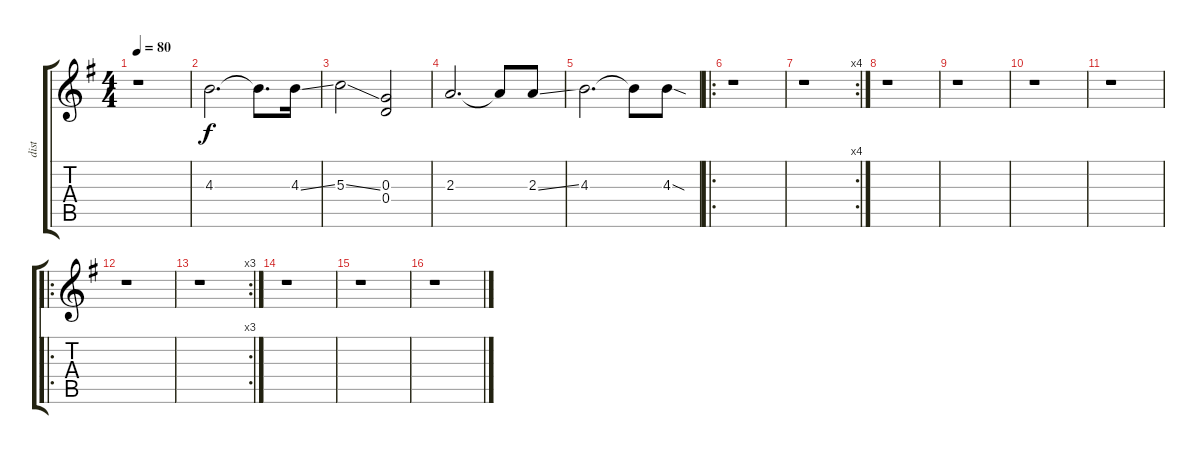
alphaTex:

\track ("dist" "dist") {instrument distortionguitar}
\staff {score tabs}
\tuning (E4 B3 G3 D3 A2 E2) {hide}
\ts (4 4)
\tempo 80
\clef g2
\ks g
r.1{dy f} |
4.3.2{d} 4.3{t}.8{d} 4.3{ss}.16 |
5.3{ss}.2 (0.3 0.4).2 |
2.3.2{d} 2.3{t}.8 2.3{ss}.8 |
4.3.2{d} 4.3{t}.8 4.3{sod}.8 |
\ro
r.1 |
\rc 4
r.1 |
r.1 |
r.1 |
r.1 |
r.1 |
\ro
r.1 |
\rc 3
r.1 |
r.1 |
r.1 |
r.1
